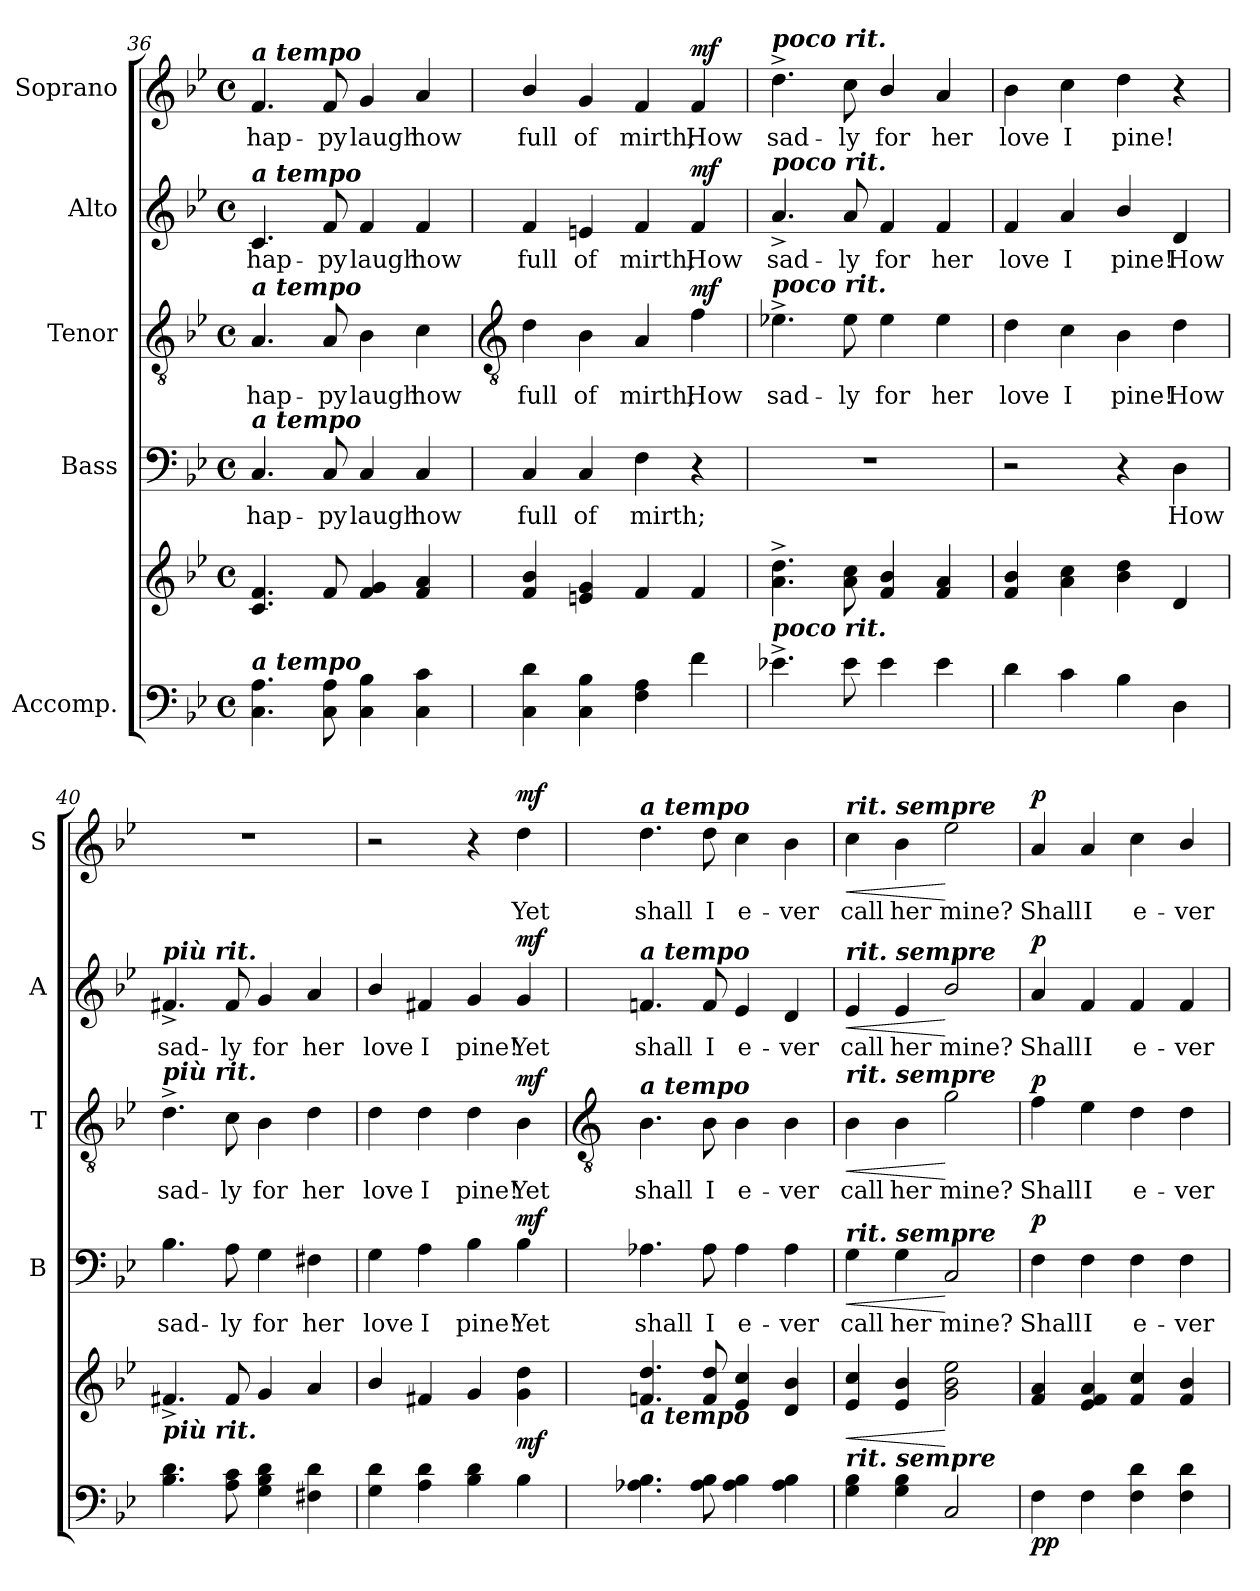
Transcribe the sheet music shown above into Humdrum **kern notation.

**kern	**kern	**dynam	**kern	**text	**dynam	**kern	**text	**dynam	**kern	**text	**dynam	**kern	**text	**dynam
*part5	*part5	*part5	*part4	*part4	*part4	*part3	*part3	*part3	*part2	*part2	*part2	*part1	*part1	*part1
*staff6	*staff5	*staff5/6	*staff4	*staff4	*staff4	*staff3	*staff3	*staff3	*staff2	*staff2	*staff2	*staff1	*staff1	*staff1
*I"Accomp.	*	*	*I"Bass	*	*	*I"Tenor	*	*	*I"Alto	*	*	*I"Soprano	*	*
*	*	*	*I'B	*	*	*I'T	*	*	*I'A	*	*	*I'S	*	*
*clefF4	*clefG2	*	*clefF4	*	*	*clefGv2	*	*	*clefG2	*	*	*clefG2	*	*
*k[b-e-]	*k[b-e-]	*	*k[b-e-]	*	*	*k[b-e-]	*	*	*k[b-e-]	*	*	*k[b-e-]	*	*
*B-:	*B-:	*	*B-:	*	*	*B-:	*	*	*B-:	*	*	*B-:	*	*
*M4/4	*M4/4	*	*M4/4	*	*	*M4/4	*	*	*M4/4	*	*	*M4/4	*	*
*met(c)	*met(c)	*	*met(c)	*	*	*met(c)	*	*	*met(c)	*	*	*met(c)	*	*
=36	=36	=36	=36	=36	=36	=36	=36	=36	=36	=36	=36	=36	=36	=36
!	!	!	!	!	!	!	!	!	!	!	!	!LO:TX:a:Bi:t=a tempo	!	!
!	!	!	!	!	!	!	!	!	!LO:TX:a:Bi:t=a tempo	!	!	!	!	!
!	!	!	!	!	!	!LO:TX:a:Bi:t=a tempo	!	!	!	!	!	!	!	!
!	!	!	!LO:TX:a:Bi:t=a tempo	!	!	!	!	!	!	!	!	!	!	!
!LO:TX:a:Bi:t=a tempo	!	!	!	!	!	!	!	!	!	!	!	!	!	!
!	!	!	!	!LO:LY:b	!	!	!LO:LY:b	!	!	!LO:LY:b	!	!	!LO:LY:b	!
4.C 4.A	4.c 4.f	.	4.C	hap-	.	4.A	hap-	.	4.c	hap-	.	4.f	hap-	.
!	!	!	!	!LO:LY:b	!	!	!LO:LY:b	!	!	!LO:LY:b	!	!	!LO:LY:b	!
8C 8A	8f	.	8C	-py	.	8A	-py	.	8f	-py	.	8f	-py	.
!	!	!	!	!LO:LY:b	!	!	!LO:LY:b	!	!	!LO:LY:b	!	!	!LO:LY:b	!
4C 4B-	4f 4g	.	4C	laugh	.	4B-	laugh	.	4f	laugh	.	4g	laugh	.
!	!	!	!	!LO:LY:b	!	!	!LO:LY:b	!	!	!LO:LY:b	!	!	!LO:LY:b	!
4C 4c	4f 4a	.	4C	how	.	4c	how	.	4f	how	.	4a	how	.
!!LO:LB:g=z
=37	=37	=37	=37	=37	=37	=37	=37	=37	=37	=37	=37	=37	=37	=37
*	*	*	*	*	*	*clefGv2	*	*	*	*	*	*	*	*
!	!	!	!	!LO:LY:b	!	!	!LO:LY:b	!	!	!LO:LY:b	!	!	!LO:LY:b	!
4C 4d	4f 4b-	.	4C	full	.	4d	full	.	4f	full	.	4b-/	full	.
!	!	!	!	!LO:LY:b	!	!	!LO:LY:b	!	!	!LO:LY:b	!	!	!LO:LY:b	!
4C 4B-	4en 4g	.	4C	of	.	4B-	of	.	4en	of	.	4g	of	.
!	!	!	!	!LO:LY:b	!	!	!LO:LY:b	!	!	!LO:LY:b	!	!	!LO:LY:b	!
4F 4A	4f	.	4F	mirth;	.	4A	mirth;	.	4f	mirth;	.	4f	mirth;	.
!	!	!LO:DY:b=2	!	!	!	!	!LO:LY:b	!	!	!LO:LY:b	!	!	!LO:LY:b	!
!	!	!LO:DY:n=1:b	!	!	!	!	!	!LO:DY:b	!	!	!LO:DY:b	!	!	!LO:DY:b
4f	4f	f mf	4r	.	.	4f	How	mf	4f	How	mf	4f	How	mf
=38	=38	=38	=38	=38	=38	=38	=38	=38	=38	=38	=38	=38	=38	=38
!	!	!	!	!	!	!	!	!	!	!	!	!LO:TX:a:Bi:t=poco rit.	!	!
!	!	!	!	!	!	!	!	!	!LO:TX:a:Bi:t=poco rit.	!	!	!	!	!
!	!	!	!	!	!	!LO:TX:a:Bi:t=poco rit.	!	!	!	!	!	!	!	!
!LO:TX:a:Bi:t=poco rit.	!	!	!	!	!	!	!	!	!	!	!	!	!	!
!	!	!	!	!	!	!	!LO:LY:b	!	!	!LO:LY:b	!	!	!LO:LY:b	!
4.e-X^	4.a^ 4.dd^	.	1r	.	.	4.e-X^	sad-	.	4.a^	sad-	.	4.dd^	sad-	.
!	!	!	!	!	!	!	!LO:LY:b	!	!	!LO:LY:b	!	!	!LO:LY:b	!
8e-	8a 8cc	.	.	.	.	8e-	-ly	.	8a	-ly	.	8cc	-ly	.
!	!	!	!	!	!	!	!LO:LY:b	!	!	!LO:LY:b	!	!	!LO:LY:b	!
4e-	4f 4b-	.	.	.	.	4e-	for	.	4f	for	.	4b-/	for	.
!	!	!	!	!	!	!	!LO:LY:b	!	!	!LO:LY:b	!	!	!LO:LY:b	!
4e-	4f 4a	.	.	.	.	4e-	her	.	4f	her	.	4a	her	.
=39	=39	=39	=39	=39	=39	=39	=39	=39	=39	=39	=39	=39	=39	=39
!	!	!	!	!	!	!	!LO:LY:b	!	!	!LO:LY:b	!	!	!LO:LY:b	!
4d	4f 4b-	.	2r	.	.	4d	love	.	4f	love	.	4b-	love	.
!	!	!	!	!	!	!	!LO:LY:b	!	!	!LO:LY:b	!	!	!LO:LY:b	!
4c	4a 4cc	.	.	.	.	4c	I	.	4a	I	.	4cc	I	.
!	!	!	!	!	!	!	!LO:LY:b	!	!	!LO:LY:b	!	!	!LO:LY:b	!
4B-	4b-\ 4dd\	.	4r	.	.	4B-	pine!	.	4b-/	pine!	.	4dd	pine!	.
!	!	!	!	!LO:LY:b	!	!	!LO:LY:b	!	!	!LO:LY:b	!	!	!	!
4D	4d	.	4D	How	.	4d	How	.	4d	How	.	4r	.	.
=40	=40	=40	=40	=40	=40	=40	=40	=40	=40	=40	=40	=40	=40	=40
!	!	!	!	!	!	!	!	!	!LO:TX:a:Bi:t=più rit.	!	!	!	!	!
!	!	!	!	!	!	!LO:TX:a:Bi:t=più rit.	!	!	!	!	!	!	!	!
!	!LO:TX:b:Bi:t=più rit.	!	!	!	!	!	!	!	!	!	!	!	!	!
!	!	!	!	!LO:LY:b	!	!	!LO:LY:b	!	!	!LO:LY:b	!	!	!	!
4.B- 4.d	4.f#X^	.	4.B-	sad-	.	4.d^	sad-	.	4.f#X^	sad-	.	1r	.	.
!	!	!	!	!LO:LY:b	!	!	!LO:LY:b	!	!	!LO:LY:b	!	!	!	!
8A 8c	8f#	.	8A	-ly	.	8c	-ly	.	8f#	-ly	.	.	.	.
!	!	!	!	!LO:LY:b	!	!	!LO:LY:b	!	!	!LO:LY:b	!	!	!	!
4G 4B- 4d	4g	.	4G	for	.	4B-	for	.	4g	for	.	.	.	.
!	!	!	!	!LO:LY:b	!	!	!LO:LY:b	!	!	!LO:LY:b	!	!	!	!
4F#X 4d	4a	.	4F#X	her	.	4d	her	.	4a	her	.	.	.	.
=41	=41	=41	=41	=41	=41	=41	=41	=41	=41	=41	=41	=41	=41	=41
!	!	!	!	!LO:LY:b	!	!	!LO:LY:b	!	!	!LO:LY:b	!	!	!	!
4G 4d	4b-/	.	4G	love	.	4d	love	.	4b-/	love	.	2r	.	.
!	!	!	!	!LO:LY:b	!	!	!LO:LY:b	!	!	!LO:LY:b	!	!	!	!
4A 4d	4f#X	.	4A	I	.	4d	I	.	4f#X	I	.	.	.	.
!	!	!	!	!LO:LY:b	!	!	!LO:LY:b	!	!	!LO:LY:b	!	!	!	!
4B- 4d	4g	.	4B-	pine!	.	4d	pine!	.	4g	pine!	.	4r	.	.
!	!	!LO:DY:b	!	!LO:LY:b	!LO:DY:b	!	!LO:LY:b	!LO:DY:b	!	!LO:LY:b	!LO:DY:b	!	!LO:LY:b	!LO:DY:b
4B-	4g 4dd	mf	4B-	Yet	mf	4B-	Yet	mf	4g	Yet	mf	4dd	Yet	mf
!!LO:LB:g=z
=42	=42	=42	=42	=42	=42	=42	=42	=42	=42	=42	=42	=42	=42	=42
*	*	*	*	*	*	*clefGv2	*	*	*	*	*	*	*	*
!	!	!	!	!	!	!	!	!	!	!	!	!LO:TX:a:Bi:t=a tempo	!	!
!	!	!	!	!	!	!	!	!	!LO:TX:a:Bi:t=a tempo	!	!	!	!	!
!	!	!	!	!	!	!LO:TX:a:Bi:t=a tempo	!	!	!	!	!	!	!	!
!	!LO:TX:b:Bi:t=a tempo	!	!	!	!	!	!	!	!	!	!	!	!	!
!	!	!	!	!LO:LY:b	!	!	!LO:LY:b	!	!	!LO:LY:b	!	!	!LO:LY:b	!
4.A-X 4.B-	4.fn 4.dd	.	4.A-X	shall	.	4.B-	shall	.	4.fn	shall	.	4.dd	shall	.
!	!	!	!	!LO:LY:b	!	!	!LO:LY:b	!	!	!LO:LY:b	!	!	!LO:LY:b	!
8A- 8B-	8f 8dd	.	8A-	I	.	8B-	I	.	8f	I	.	8dd	I	.
!	!	!	!	!LO:LY:b	!	!	!LO:LY:b	!	!	!LO:LY:b	!	!	!LO:LY:b	!
4A- 4B-	4e- 4cc	.	4A-	e-	.	4B-	e-	.	4e-	e-	.	4cc	e-	.
!	!	!	!	!LO:LY:b	!	!	!LO:LY:b	!	!	!LO:LY:b	!	!	!LO:LY:b	!
4A- 4B-	4d 4b-	.	4A-	-ver	.	4B-	-ver	.	4d	-ver	.	4b-	-ver	.
=43	=43	=43	=43	=43	=43	=43	=43	=43	=43	=43	=43	=43	=43	=43
!	!	!	!	!	!	!	!	!	!	!	!	!LO:TX:a:Bi:t=rit. sempre	!	!
!	!	!	!	!	!	!	!	!	!LO:TX:a:Bi:t=rit. sempre	!	!	!	!	!
!	!	!	!	!	!	!LO:TX:a:Bi:t=rit. sempre	!	!	!	!	!	!	!	!
!	!	!	!LO:TX:a:Bi:t=rit. sempre	!	!	!	!	!	!	!	!	!	!	!
!LO:TX:a:Bi:t=rit. sempre	!	!	!	!	!	!	!	!	!	!	!	!	!	!
!	!	!LO:HP:b	!	!LO:LY:b	!LO:HP:b	!	!LO:LY:b	!LO:HP:b	!	!LO:LY:b	!LO:HP:b	!	!LO:LY:b	!LO:HP:b
4G 4B-	4e- 4cc	<	4G	call	<	4B-	call	<	4e-	call	<	4cc	call	<
!	!	!	!	!LO:LY:b	!	!	!LO:LY:b	!	!	!LO:LY:b	!	!	!LO:LY:b	!
4G 4B-	4e- 4b-	.	4G	her	.	4B-	her	.	4e-	her	.	4b-	her	.
!	!	!	!	!LO:LY:b	!	!	!LO:LY:b	!	!	!LO:LY:b	!	!	!LO:LY:b	!
2C	2g\ 2b-\ 2ee-\	[	2C	mine?	[	2g	mine?	[	2b-/	mine?	[	2ee-	mine?	[
=44	=44	=44	=44	=44	=44	=44	=44	=44	=44	=44	=44	=44	=44	=44
!	!	!LO:DY:b=2	!	!LO:LY:b	!	!	!LO:LY:b	!	!	!LO:LY:b	!	!	!LO:LY:b	!
!	!	!LO:DY:n=1:b	!	!	!LO:DY:b	!	!	!LO:DY:b	!	!	!LO:DY:b	!	!	!LO:DY:b
4F	4f 4a	p p	4F	Shall	p	4f	Shall	p	4a	Shall	p	4a	Shall	p
!	!	!	!	!LO:LY:b	!	!	!LO:LY:b	!	!	!LO:LY:b	!	!	!LO:LY:b	!
4F	4e- 4f 4a	.	4F	I	.	4e-	I	.	4f	I	.	4a	I	.
!	!	!	!	!LO:LY:b	!	!	!LO:LY:b	!	!	!LO:LY:b	!	!	!LO:LY:b	!
4F 4d	4f 4cc	.	4F	e-	.	4d	e-	.	4f	e-	.	4cc	e-	.
!	!	!	!	!LO:LY:b	!	!	!LO:LY:b	!	!	!LO:LY:b	!	!	!LO:LY:b	!
4F 4d	4f/ 4b-/	.	4F	-ver	.	4d	-ver	.	4f	-ver	.	4b-/	-ver	.
=	=	=	=	=	=	=	=	=	=	=	=	=	=	=
*-	*-	*-	*-	*-	*-	*-	*-	*-	*-	*-	*-	*-	*-	*-
